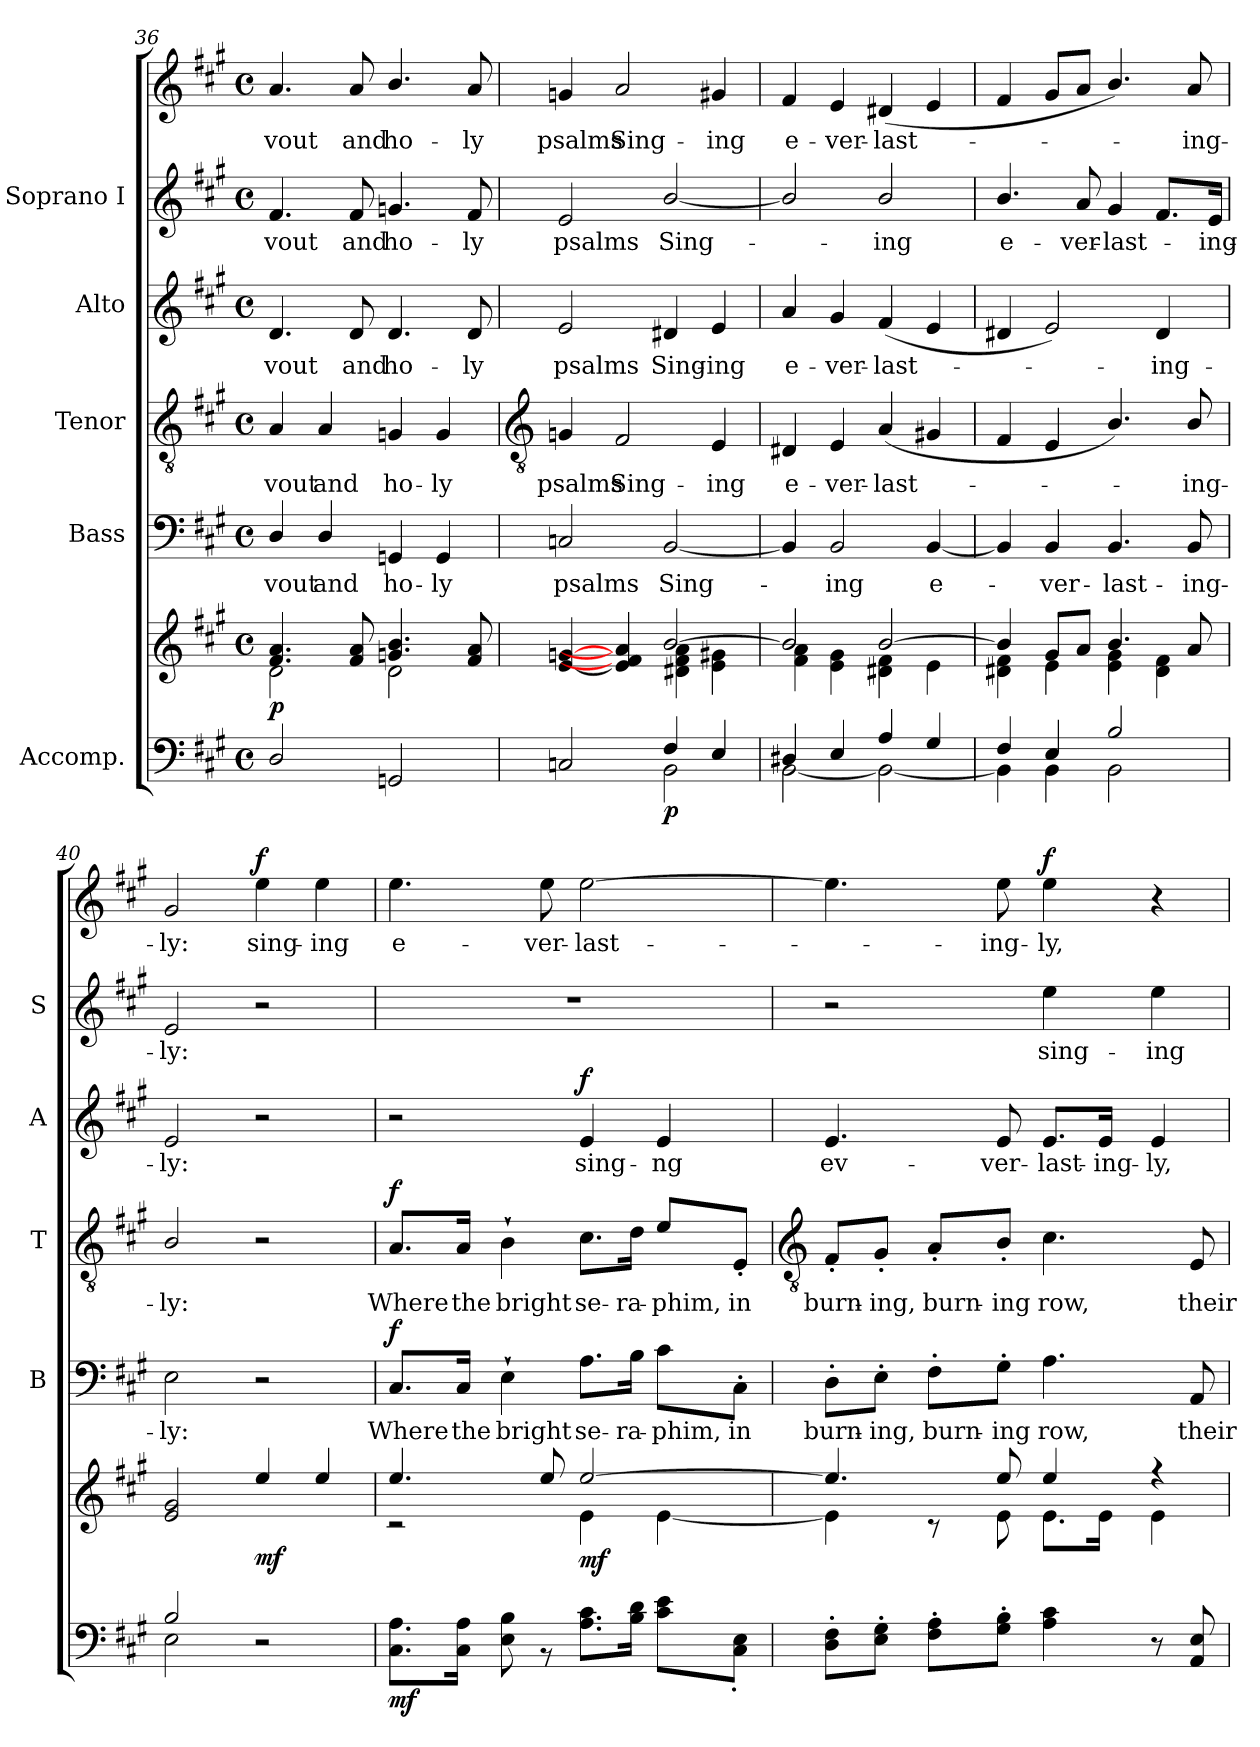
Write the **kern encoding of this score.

**kern	**kern	**dynam	**kern	**text	**dynam	**kern	**text	**dynam	**kern	**text	**dynam	**kern	**text	**kern	**text	**dynam
*part5	*part5	*part5	*part4	*part4	*part4	*part3	*part3	*part3	*part2	*part2	*part2	*part1	*part1	*part1	*part1	*part1
*staff7	*staff6	*staff6/7	*staff5	*staff5	*staff5	*staff4	*staff4	*staff4	*staff3	*staff3	*staff3	*staff2	*staff2	*staff1	*staff1	*staff1/2
*I"Accomp.	*	*	*I"Bass	*	*	*I"Tenor	*	*	*I"Alto	*	*	*I"Soprano I	*	*	*	*
*	*	*	*I'B	*	*	*I'T	*	*	*I'A	*	*	*I'S	*	*	*	*
*clefF4	*clefG2	*	*clefF4	*	*	*clefGv2	*	*	*clefG2	*	*	*clefG2	*	*clefG2	*	*
*k[f#c#g#]	*k[f#c#g#]	*	*k[f#c#g#]	*	*	*k[f#c#g#]	*	*	*k[f#c#g#]	*	*	*k[f#c#g#]	*	*k[f#c#g#]	*	*
*A:	*A:	*	*A:	*	*	*A:	*	*	*A:	*	*	*A:	*	*A:	*	*
*M4/4	*M4/4	*	*M4/4	*	*	*M4/4	*	*	*M4/4	*	*	*M4/4	*	*M4/4	*	*
*met(c)	*met(c)	*	*met(c)	*	*	*met(c)	*	*	*met(c)	*	*	*met(c)	*	*met(c)	*	*
=36	=36	=36	=36	=36	=36	=36	=36	=36	=36	=36	=36	=36	=36	=36	=36	=36
*^	*^	*	*	*	*	*	*	*	*	*	*	*	*	*	*	*
!	!	!	!	!LO:DY:b	!	!LO:LY:b	!	!	!LO:LY:b	!	!	!LO:LY:b	!	!	!LO:LY:b	!	!LO:LY:b	!
1ryy	2D/	4.f#/ 4.a/	2d\	p	4D/	-vout	.	4A	-vout	.	4.d	-vout	.	4.f#	vout	4.a	-vout	.
!	!	!	!	!	!	!LO:LY:b	!	!	!LO:LY:b	!	!	!	!	!	!	!	!	!
.	.	.	.	.	4D/	and	.	4A	and	.	.	.	.	.	.	.	.	.
!	!	!	!	!	!	!	!	!	!	!	!	!LO:LY:b	!	!	!LO:LY:b	!	!LO:LY:b	!
.	.	8f#/ 8a/	.	.	.	.	.	.	.	.	8d	and	.	8f#	and	8a	and	.
!	!	!	!	!	!	!LO:LY:b	!	!	!LO:LY:b	!	!	!LO:LY:b	!	!	!LO:LY:b	!	!LO:LY:b	!
.	2GGn/	4.gn/ 4.b/	2d\	.	4GGn	ho-	.	4Gn	ho-	.	4.d	ho-	.	4.gn	ho-	4.b/	ho-	.
!	!	!	!	!	!	!LO:LY:b	!	!	!LO:LY:b	!	!	!	!	!	!	!	!	!
.	.	.	.	.	4GG	-ly	.	4G	-ly	.	.	.	.	.	.	.	.	.
!	!	!	!	!	!	!	!	!	!	!	!	!LO:LY:b	!	!	!LO:LY:b	!	!LO:LY:b	!
.	.	8f#/ 8a/	.	.	.	.	.	.	.	.	8d	-ly	.	8f#	-ly	8a	-ly	.
!!LO:LB:g=z
=37	=37	=37	=37	=37	=37	=37	=37	=37	=37	=37	=37	=37	=37	=37	=37	=37	=37	=37
*	*	*	*	*	*	*	*	*clefGv2	*	*	*	*	*	*	*	*	*	*
!	!	!	!	!	!	!LO:LY:b	!	!	!LO:LY:b	!	!	!LO:LY:b	!	!	!LO:LY:b	!	!LO:LY:b	!
2ryy	2Cn/	[4e/ [4gn/	2ryy	.	2Cn	psalms	.	4Gn	psalms	.	2e	psalms	.	2e	psalms	4gn	psalms	.
!	!	!	!	!	!	!	!	!	!LO:LY:b	!	!	!	!	!	!	!	!LO:LY:b	!
.	.	4e/] 4f#/] 4a/]	.	.	.	.	.	2F#	Sing-	.	.	.	.	.	.	2a	Sing-	.
!	!	!	!	!LO:DY:b=2	!	!LO:LY:b	!	!	!	!	!	!LO:LY:b	!	!	!LO:LY:b	!	!	!
4F#/	2BB\	[2b/	4d#X\ 4f#\ 4a\	p	[2BB	Sing-	.	.	.	.	4d#X	Sing-	.	[2b/	Sing-	.	.	.
!	!	!	!	!	!	!	!	!	!LO:LY:b	!	!	!LO:LY:b	!	!	!	!	!LO:LY:b	!
4E/	.	.	4e\ 4g#\	.	.	.	.	4E	-ing	.	4e	-ing	.	.	.	4g#X	-ing	.
=38	=38	=38	=38	=38	=38	=38	=38	=38	=38	=38	=38	=38	=38	=38	=38	=38	=38	=38
!	!	!	!	!	!	!	!	!	!LO:LY:b	!	!	!LO:LY:b	!	!	!	!	!LO:LY:b	!
4D#X/	[2BB\	2b/]	4f#\ 4a\	.	4BB]	.	.	4D#X	e-	.	4a	e-	.	2b/]	.	4f#	e-	.
!	!	!	!	!	!	!LO:LY:b	!	!	!LO:LY:b	!	!	!LO:LY:b	!	!	!	!	!LO:LY:b	!
4E/	.	.	4e\ 4g#\	.	2BB	ing	.	4E	-ver-	.	4g#	-ver-	.	.	.	4e	-ver-	.
!	!	!	!	!	!	!	!	!	!LO:LY:b	!	!	!LO:LY:b	!	!	!LO:LY:b	!	!LO:LY:b	!
4A/	2BB\_	[2b/	4d#X\ 4f#\	.	.	.	.	(<4A	-last-	.	(<4f#	-last-	.	2b/	ing	(<4d#X	-last-	.
!	!	!	!	!	!	!LO:LY:b	!	!	!	!	!	!	!	!	!	!	!	!
4G#/	.	.	4e\	.	[4BB	e-	.	4G#X	.	.	4e	.	.	.	.	4e	.	.
=39	=39	=39	=39	=39	=39	=39	=39	=39	=39	=39	=39	=39	=39	=39	=39	=39	=39	=39
!	!	!	!	!	!	!	!	!	!	!	!	!	!	!	!LO:LY:b	!	!	!
4F#/	4BB\]	4b/]	4d#X\ 4f#\	.	4BB]	.	.	4F#	.	.	4d#X	.	.	4.b/	-e-	4f#	.	.
!	!	!	!	!	!	!LO:LY:b	!	!	!	!	!	!	!	!	!	!	!	!
4E/	4BB\	8g#/L	4e\	.	4BB	ver-	.	4E	.	.	2e)	.	.	.	.	8g#L	.	.
!	!	!	!	!	!	!	!	!	!	!	!	!	!	!	!LO:LY:b	!	!	!
.	.	8a/J	.	.	.	.	.	.	.	.	.	.	.	8a	-ver-	8aJ	.	.
!	!	!	!	!	!	!LO:LY:b	!	!	!	!	!	!	!	!	!LO:LY:b	!	!	!
2B/	2BB\	4.b/	4e\ 4g#\	.	4.BB	-last-	.	4.B/)	.	.	.	.	.	4g#	-last-	4.b/)	.	.
!	!	!	!	!	!	!	!	!	!	!	!	!LO:LY:b	!	!	!	!	!	!
.	.	.	4d#\ 4f#\	.	.	.	.	.	.	.	4d#	ing-	.	8.f#/L	.	.	.	.
!	!	!	!	!	!	!LO:LY:b	!	!	!LO:LY:b	!	!	!	!	!	!	!	!LO:LY:b	!
.	.	8a/	.	.	8BB	-ing-	.	8B/	ing-	.	.	.	.	.	.	8a	ing-	.
!	!	!	!	!	!	!	!	!	!	!	!	!	!	!	!LO:LY:b	!	!	!
.	.	.	.	.	.	.	.	.	.	.	.	.	.	16e/Jk	ing-	.	.	.
=40	=40	=40	=40	=40	=40	=40	=40	=40	=40	=40	=40	=40	=40	=40	=40	=40	=40	=40
!	!	!	!	!	!	!LO:LY:b	!	!	!LO:LY:b	!	!	!LO:LY:b	!	!	!LO:LY:b	!	!LO:LY:b	!
2B/	2E\	2e/ 2g#/	1ryy	.	2E	-ly:	.	2B/	-ly:	.	2e	-ly:	.	2e	ly:	2g#	-ly:	.
!	!	!	!	!LO:DY:b	!	!	!	!	!	!	!	!	!	!	!	!	!LO:LY:b	!LO:DY:b
2ryy	2r	4ee/	.	mf	2r	.	.	2r	.	.	2r	.	.	2r	.	4ee	sing-	f
!	!	!	!	!	!	!	!	!	!	!	!	!	!	!	!	!	!LO:LY:b	!
.	.	4ee/	.	.	.	.	.	.	.	.	.	.	.	.	.	4ee	-ing	.
=41	=41	=41	=41	=41	=41	=41	=41	=41	=41	=41	=41	=41	=41	=41	=41	=41	=41	=41
!	!	!	!	!LO:DY:b=2	!	!LO:LY:b	!LO:DY:b	!	!LO:LY:b	!LO:DY:b	!	!	!	!	!	!	!LO:LY:b	!
1ryy	8.C#\ 8.A\L	4.ee/	2r	mf	8.C#/L	Where	f	8.A/L	Where	f	2r	.	.	1r	.	4.ee	e-	.
!	!	!	!	!	!	!LO:LY:b	!	!	!LO:LY:b	!	!	!	!	!	!	!	!	!
.	16C#\ 16A\J	.	.	.	16C#/Jk	the	.	16A/Jk	the	.	.	.	.	.	.	.	.	.
!	!	!	!	!	!	!LO:LY:b	!	!	!LO:LY:b	!	!	!	!	!	!	!	!	!
.	8E\ 8B\	.	.	.	4E`	bright	.	4B`	bright	.	.	.	.	.	.	.	.	.
!	!	!	!	!	!	!	!	!	!	!	!	!	!	!	!	!	!LO:LY:b	!
.	8r	8ee/	.	.	.	.	.	.	.	.	.	.	.	.	.	8ee	-ver-	.
!	!	!	!	!LO:DY:b	!	!LO:LY:b	!	!	!LO:LY:b	!	!	!LO:LY:b	!LO:DY:b	!	!	!	!LO:LY:b	!
.	8.A\ 8.c#\L	[2ee/	4e\	mf	8.A\L	se-	.	8.c#\L	se-	.	4e	sing-	f	.	.	[2ee	-last-	.
!	!	!	!	!	!	!LO:LY:b	!	!	!LO:LY:b	!	!	!	!	!	!	!	!	!
.	16B\ 16d\J	.	.	.	16B\Jk	-ra-	.	16d\Jk	-ra-	.	.	.	.	.	.	.	.	.
!	!	!	!	!	!	!LO:LY:b	!	!	!LO:LY:b	!	!	!LO:LY:b	!	!	!	!	!	!
.	8c#\ 8e\L	.	[4e\	.	8c#\L	-phim,	.	8e/L	-phim,	.	4e	-ng	.	.	.	.	.	.
!	!	!	!	!	!	!LO:LY:b	!	!	!LO:LY:b	!	!	!	!	!	!	!	!	!
.	8C#\' 8E\'J	.	.	.	8C#'\J	in	.	8E'/J	in	.	.	.	.	.	.	.	.	.
*v	*v	*	*	*	*	*	*	*	*	*	*	*	*	*	*	*	*	*
!!LO:LB:g=z
=42	=42	=42	=42	=42	=42	=42	=42	=42	=42	=42	=42	=42	=42	=42	=42	=42	=42
*	*	*	*	*	*	*	*clefGv2	*	*	*	*	*	*	*	*	*	*
*^	*	*	*	*	*	*	*	*	*	*	*	*	*	*	*	*	*
!	!	!	!	!	!	!LO:LY:b	!	!	!LO:LY:b	!	!	!LO:LY:b	!	!	!	!	!	!
*v	*v	*	*	*	*	*	*	*	*	*	*	*	*	*	*	*	*	*
8D' 8F#'L	4.ee/]	4e\]	.	8D'\L	burn-	.	8F#'/L	burn-	.	4.e	ev-	.	2r	.	4.ee]	.	.
!	!	!	!	!	!LO:LY:b	!	!	!LO:LY:b	!	!	!	!	!	!	!	!	!
8E' 8G#'J	.	.	.	8E'\J	-ing,	.	8G#'/J	-ing,	.	.	.	.	.	.	.	.	.
!	!	!	!	!	!LO:LY:b	!	!	!LO:LY:b	!	!	!	!	!	!	!	!	!
8F#' 8A'L	.	8r	.	8F#'\L	burn-	.	8A'/L	burn-	.	.	.	.	.	.	.	.	.
!	!	!	!	!	!LO:LY:b	!	!	!LO:LY:b	!	!	!LO:LY:b	!	!	!	!	!LO:LY:b	!
8G#' 8B'J	8ee/	8e\	.	8G#'\J	-ing	.	8B'/J	-ing	.	8e	-ver-	.	.	.	8ee	ing-	.
!	!	!	!	!	!LO:LY:b	!	!	!LO:LY:b	!	!	!LO:LY:b	!	!	!LO:LY:b	!	!LO:LY:b	!LO:DY:b=2
4A 4c#	4ee/	8.e\L	.	4.A	row,	.	4.c#	row,	.	8.e/L	-last-	.	4ee	sing-	4ee	-ly,	f
!	!	!	!	!	!	!	!	!	!	!	!LO:LY:b	!	!	!	!	!	!
.	.	16e\J	.	.	.	.	.	.	.	16e/Jk	-ing-	.	.	.	.	.	.
!	!	!	!	!	!	!	!	!	!	!	!LO:LY:b	!	!	!LO:LY:b	!	!	!
8r	4r	4e\	.	.	.	.	.	.	.	4e	-ly,	.	4ee	-ing	4r	.	.
!	!	!	!	!	!LO:LY:b	!	!	!LO:LY:b	!	!	!	!	!	!	!	!	!
8AA 8E	.	.	.	8AA	their	.	8E	their	.	.	.	.	.	.	.	.	.
*	*v	*v	*	*	*	*	*	*	*	*	*	*	*	*	*	*	*
=	=	=	=	=	=	=	=	=	=	=	=	=	=	=	=	=
*-	*-	*-	*-	*-	*-	*-	*-	*-	*-	*-	*-	*-	*-	*-	*-	*-
